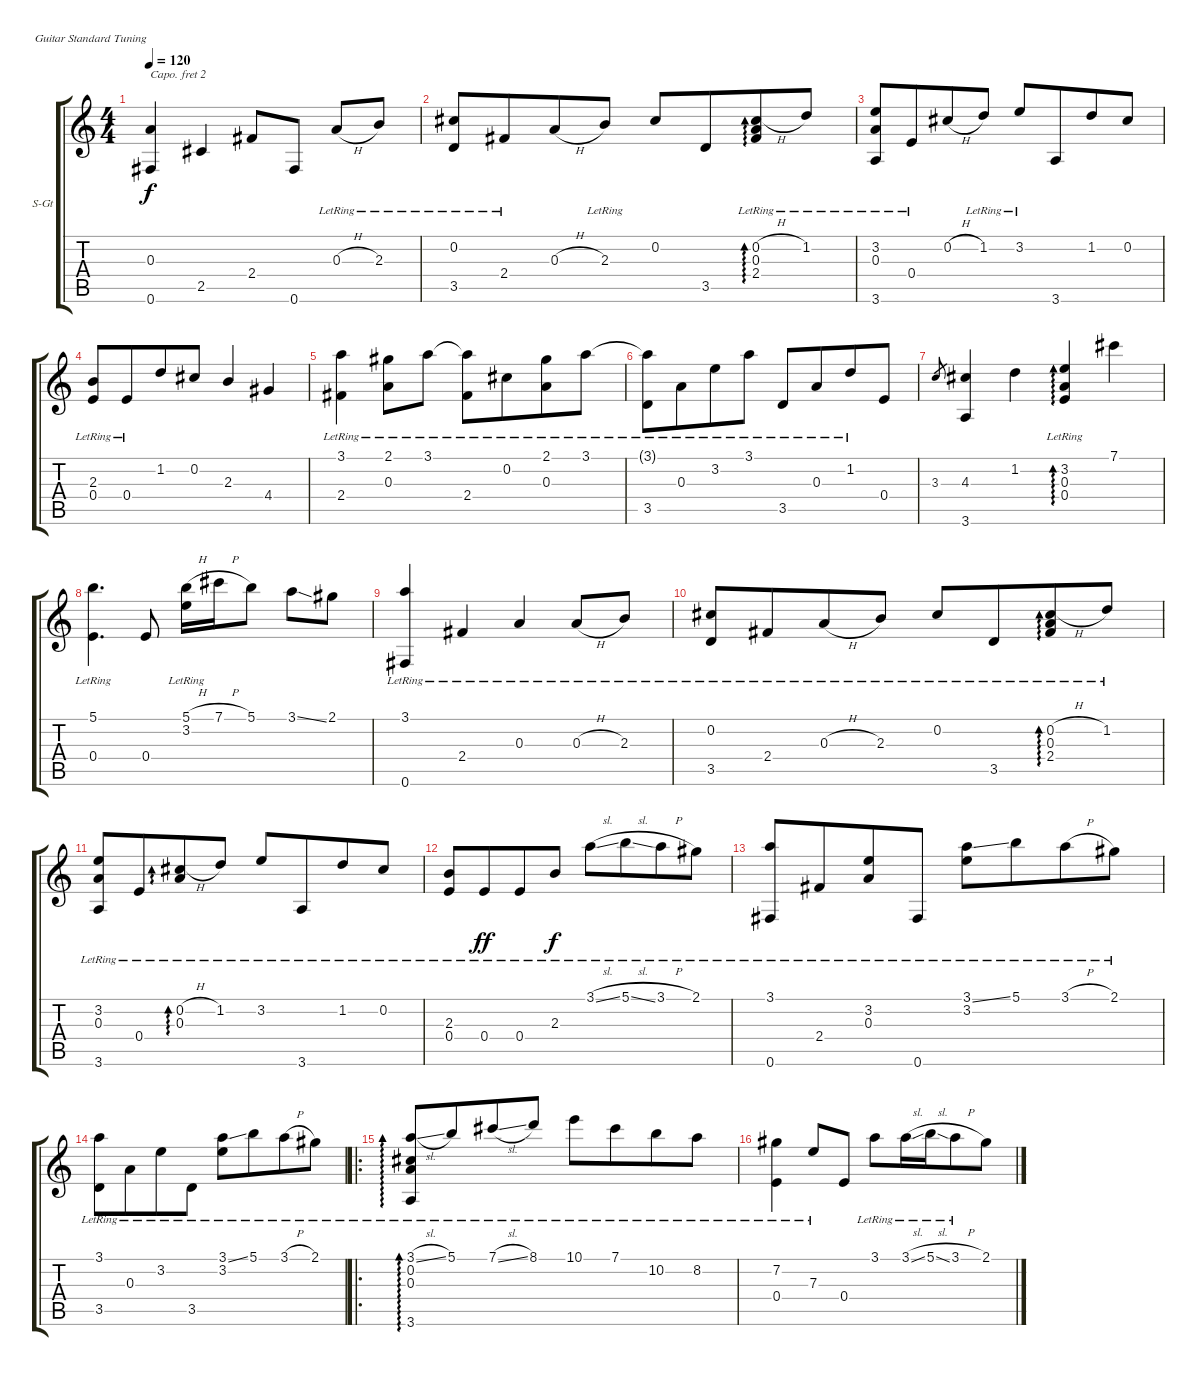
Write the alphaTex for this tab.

\bracketExtendMode groupsimilarinstruments
\firstSystemTrackNameOrientation horizontal
\otherSystemsTrackNameOrientation horizontal
\track ("Track 1" "S-Gt") {instrument acousticguitarsteel}
\staff {score tabs}
\capo 2
\tuning (E4 B3 G3 D3 A2 E2)
\ts (4 4)
\tempo 120
\clef g2
\ks c
(0.6 0.3).4{dy f} 2.5.4 2.4.8 0.6.8 0.3{h lr}.8 2.3{lr}.8 |
(0.2{lr} 3.5{lr}).8{beam merge} 2.4{lr}.8{beam merge} 0.3{h}.8{beam merge} 2.3{lr}.8{beam split} 0.2.8{beam merge} 3.5.8{beam merge} (0.2{h lr} 0.3{lr} 2.4{lr}).8{ad 0 beam merge} 1.2{lr}.8 |
(3.2{lr} 3.6{lr} 0.3).8{beam merge} 0.4{lr}.8{beam merge} 0.2{h}.8{beam merge} 1.2{lr}.8{beam split} 3.2{lr}.8{beam merge} 3.6.8{beam merge} 1.2.8{beam merge} 0.2.8 |
(2.3{lr} 0.4{lr}).8{beam merge} 0.4{lr}.8{beam merge} 1.2.8{beam merge} 0.2.8{beam merge} 2.3.4{beam split} 4.4.4 |
(3.1{lr} 2.4{lr}).4 (2.1{lr} 0.3{lr}).8{beam merge} 3.1{lr}.8{beam split} (2.4{lr} 3.1{t}).8{beam merge} 0.2{lr}.8{beam merge} (2.1{lr} 0.3{lr}).8{beam merge} 3.1{lr}.8 |
(3.5{lr} 3.1{t}).8{beam merge} 0.3{lr}.8{beam merge} 3.2{lr}.8{beam merge} 3.1{lr}.8{beam split} 3.5{lr}.8{beam merge} 0.3{lr}.8{beam merge} 1.2{lr}.8{beam merge} 0.4.8 |
3.3.8{gr} (4.3 3.6).4 1.2.4 (3.2{lr} 0.3{lr} 0.4{lr}).4{ad 0} 7.1.4 |
(5.1{lr} 0.4{lr}).4{d} 0.4.8{beam split} (5.1{h lr} 3.2{lr}).16 7.1{h}.16{beam merge} 5.1.8{beam split} 3.1{ss}.8{beam merge} 2.1.8 |
(3.1{lr} 0.6{lr}).4 2.4{lr}.4 0.3{lr}.4 0.3{h lr}.8 2.3{lr}.8 |
(0.2{lr} 3.5{lr}).8{beam merge} 2.4{lr}.8{beam merge} 0.3{h lr}.8{beam merge} 2.3{lr}.8{beam split} 0.2{lr}.8{beam merge} 3.5{lr}.8{beam merge} (0.2{h lr} 0.3{lr} 2.4{lr}).8{ad 0 beam merge} 1.2{lr}.8 |
(3.2{lr} 0.3{lr} 3.6{lr}).8{beam merge} 0.4{lr}.8{beam merge} (0.2{h lr} 0.3{lr}).8{ad 0 beam merge} 1.2{lr}.8{beam split} 3.2{lr}.8{beam merge} 3.6{lr}.8{beam merge} 1.2{lr}.8{beam merge} 0.2{lr}.8 |
(2.3{lr} 0.4{lr}).8{beam merge} 0.4{lr}.8{dy ff beam merge} 0.4{lr}.8{beam merge} 2.3{lr}.8{dy f beam split} 3.1{sl lr}.8{beam merge} 5.1{sl lr}.8{beam merge} 3.1{h lr}.8{beam merge} 2.1{lr}.8 |
(3.1{lr} 0.6{lr}).8 2.4{lr}.8{beam merge} (3.2{lr} 0.3).8 0.6{lr}.8{beam split} (3.1{ss lr} 3.2).8 5.1{lr}.8{beam merge} 3.1{h lr}.8 2.1{lr}.8 |
(3.1{lr} 3.5{lr}).8 0.3{lr}.8{beam merge} 3.2{lr}.8 3.5{lr}.8{beam split} (3.1{ss lr} 3.2).8 5.1{lr}.8{beam merge} 3.1{h lr}.8 2.1{lr}.8 |
\ro
(3.1{sl lr} 3.6{lr} 0.2 0.3).8{ad 0 beam invert} 5.1{lr}.8{beam merge} 7.1{sl lr}.8 8.1{lr}.8{beam split} 10.1{lr}.8 7.1{lr}.8{beam merge} 10.2{lr}.8{beam merge} 8.2{lr}.8 |
(7.2{lr} 0.4{lr}).4 7.3{lr}.8{beam merge} 0.4.8{beam split} 3.1{lr}.8{beam merge} 3.1{sl lr}.16{beam merge} 5.1{sl lr}.16{beam merge} 3.1{h lr}.8{beam merge} 2.1.8
